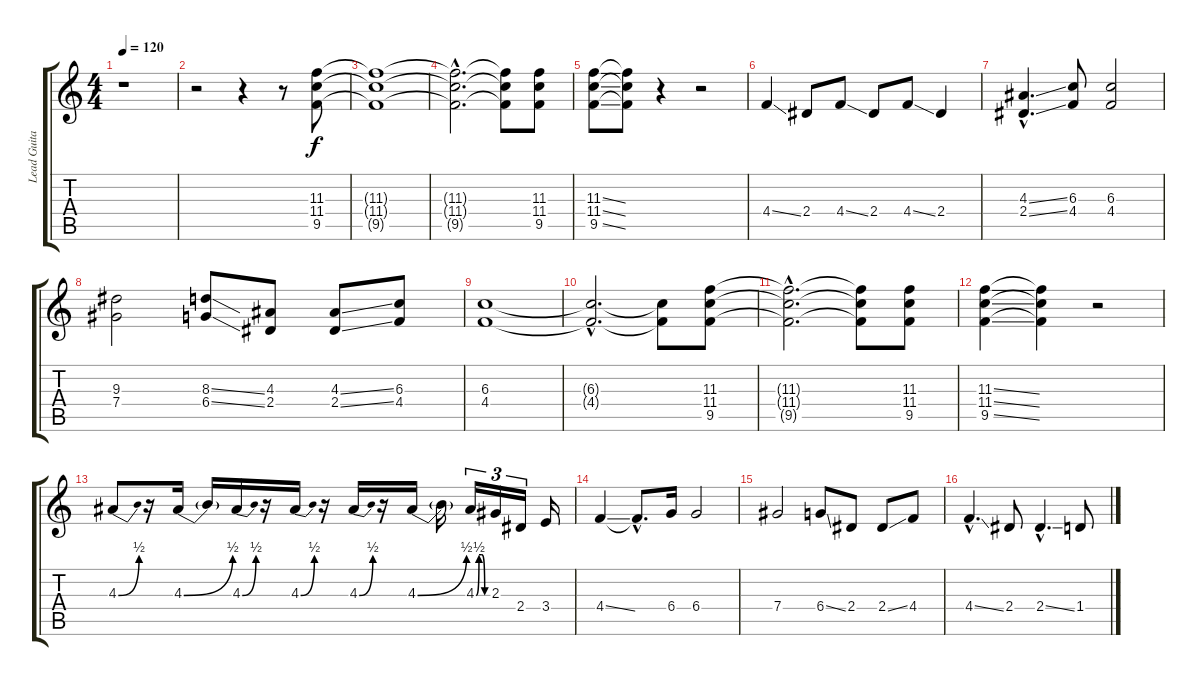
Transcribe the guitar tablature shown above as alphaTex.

\track ("Lead Guitar" "Lead Guita") {instrument distortionguitar}
\staff {score tabs}
\tuning (Eb4 Bb3 Gb3 Db3 Ab2 Eb2) {hide}
\ts (4 4)
\tempo 120
\clef g2
\ks c
r.1{dy f instrument distortionguitar} |
r.2 r.4 r.8 (11.3 11.4 9.5).8 |
(11.3{t} 11.4{t} 9.5{t}).1 |
(11.3{hac t} 11.4{hac t} 9.5{hac t}).2{d} (11.3{t} 11.4{t} 9.5{t}).8 (11.3 11.4 9.5).8 |
(11.3{ss} 11.4{ss} 9.5{ss}).8 (11.3{t} 11.4{t} 9.5{t}).8 r.4 r.2 |
4.4{ss}.4 2.4.8 4.4{ss}.8 2.4.8 4.4{ss}.8 2.4.4 |
(4.3{ss hac} 2.4{ss hac}).4{d} (6.3 4.4).8 (6.3 4.4).2 |
(9.3 7.4).2 (8.3{ss} 6.4{ss}).8 (4.3 2.4).8 (4.3{ss} 2.4{ss}).8 (6.3 4.4).8 |
(6.3 4.4).1 |
(6.3{hac t} 4.4{hac t}).2{d} (6.3{t} 4.4{t}).8 (11.3 11.4 9.5).8 |
(11.3{hac t} 11.4{hac t} 9.5{hac t}).2{d} (11.3{t} 11.4{t} 9.5{t}).8 (11.3 11.4 9.5).8 |
(11.3{ss} 11.4{ss} 9.5{ss}).4 (11.3{t} 11.4{t} 9.5{t}).4 r.2 |
4.3{be (bend 0 0 60 2)}.8 r.16 4.3{be (bend 0 0 60 2)}.16 4.3{t}.16 4.3{be (bend 0 0 60 2)}.16 r.16 4.3{be (bend 0 0 60 2)}.16 r.16 4.3{be (bend 0 0 60 2)}.16 r.16 4.3{be (bend 0 0 60 2)}.16 4.3{t}.16 4.3{be (custom 0 0 15 2 30 2 45 0 60 0)}.16{tu (3 2)} 2.3.16{tu (3 2)} 2.4.16{tu (3 2)} 3.4.16 |
4.4{ss}.4 4.4{hac t}.8{d} 6.4.16 6.4.2 |
7.4.2 6.4{ss}.8 2.4.8 2.4{ss}.8 4.4.8 |
4.4{ss hac}.4{d} 2.4.8 2.4{ss hac}.4{d} 1.4.8
